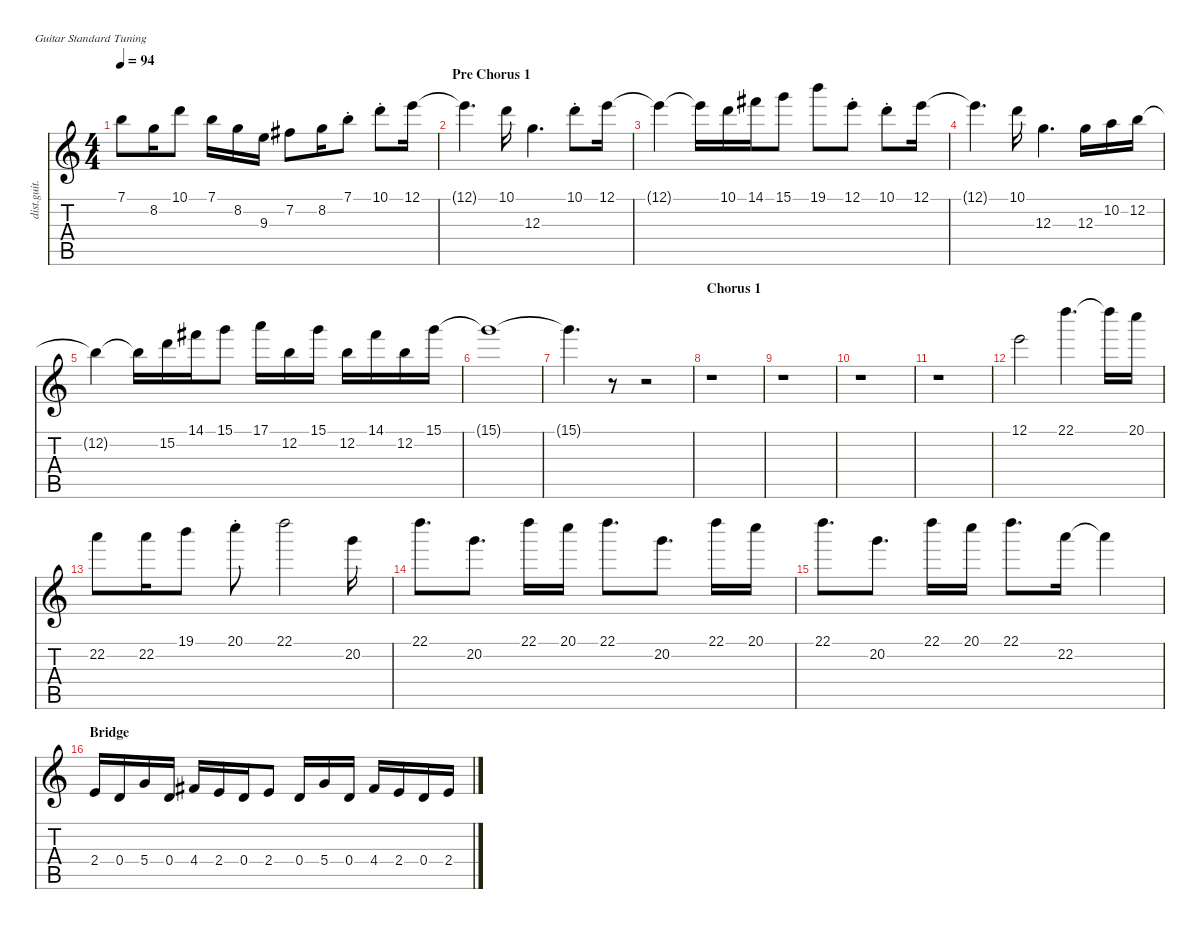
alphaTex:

\defaultSystemsLayout 4
\hideDynamics
\bracketExtendMode nobrackets
\track ("Lead Guitar 2" "dist.guit.") {instrument distortionguitar}
\staff {score tabs}
\tuning (E4 B3 G3 D3 A2 E2)
\ts (4 4)
\tempo 94
\clef g2
\ks c
7.1.8{dy f beam Down} 8.2.16{beam Down} 10.1.8{beam Down} 7.1.16{beam Down} 8.2.16{beam Down} 9.3.16{beam Down} 7.2{acc #}.8{beam Down} 8.2.16{beam Down} 7.1{st}.8{beam Down} 10.1{st}.8{beam Down} 12.1.16{beam Down} |
\section ("" "Pre Chorus 1")
12.1{t}.4{d beam Down} 10.1.16{beam Down} 12.3.4{d beam Down} 10.1{st}.8{beam Down} 12.1.16{beam Down} |
12.1{t}.4{beam Down} 12.1{t}.16{beam Down} 10.1.16{beam Down} 14.1{acc #}.16{beam Down} 15.1.8{beam Down} 19.1.8{beam Down} 12.1{st}.8{beam Down} 10.1{st}.8{beam Down} 12.1.16{beam Down} |
12.1{t}.4{d beam Down} 10.1.16{beam Down} 12.3.4{d beam Down} 12.3.16{beam Down} 10.2.16{beam Down} 12.2.16{beam Down} |
12.2{t}.4{beam Down} 12.2{t}.16{beam Down} 15.2.16{beam Down} 14.1{acc #}.16{beam Down} 15.1.8{beam Down} 17.1.16{beam Down} 12.2.16{beam Down} 15.1.16{beam Down} 12.2.16{beam Down} 14.1{acc #}.16{beam Down} 12.2.16{beam Down} 15.1.16{beam Down} |
15.1{t}.1{beam Down} |
15.1{t}.4{d beam Down} r.8{beam Down} r.2{beam Down} |
\section ("" "Chorus 1")
r.1{beam Down} |
r.1{beam Down} |
r.1{beam Down} |
r.1{beam Down} |
12.1.2{beam Down} 22.1.4{d beam Down} 22.1{t}.16{beam Down} 20.1.16{beam Down} |
22.2.8{beam Down} 22.2.16{beam Down} 19.1.8{beam Down} 20.1{st}.8{beam Down} 22.1.2{beam Down} 20.2.16{beam Down} |
22.1.8{d beam Down} 20.2.8{d beam Down} 22.1.16{beam Down} 20.1.16{beam Down} 22.1.8{d beam Down} 20.2.8{d beam Down} 22.1.16{beam Down} 20.1.16{beam Down} |
22.1.8{d beam Down} 20.2.8{d beam Down} 22.1.16{beam Down} 20.1.16{beam Down} 22.1.8{d beam Down} 22.2.16{beam Down} 22.2{t}.4{beam Down} |
\section ("" "Bridge")
2.4.16{beam Up} 0.4.16{beam Up} 5.4.16{beam Up} 0.4.16{beam Up} 4.4{acc #}.16{beam Up} 2.4.16{beam Up} 0.4.16{beam Up} 2.4.8{beam Up} 0.4.16{beam Up} 5.4.16{beam Up} 0.4.16{beam Up} 4.4{acc #}.16{beam Up} 2.4.16{beam Up} 0.4.16{beam Up} 2.4.16{beam Up}
